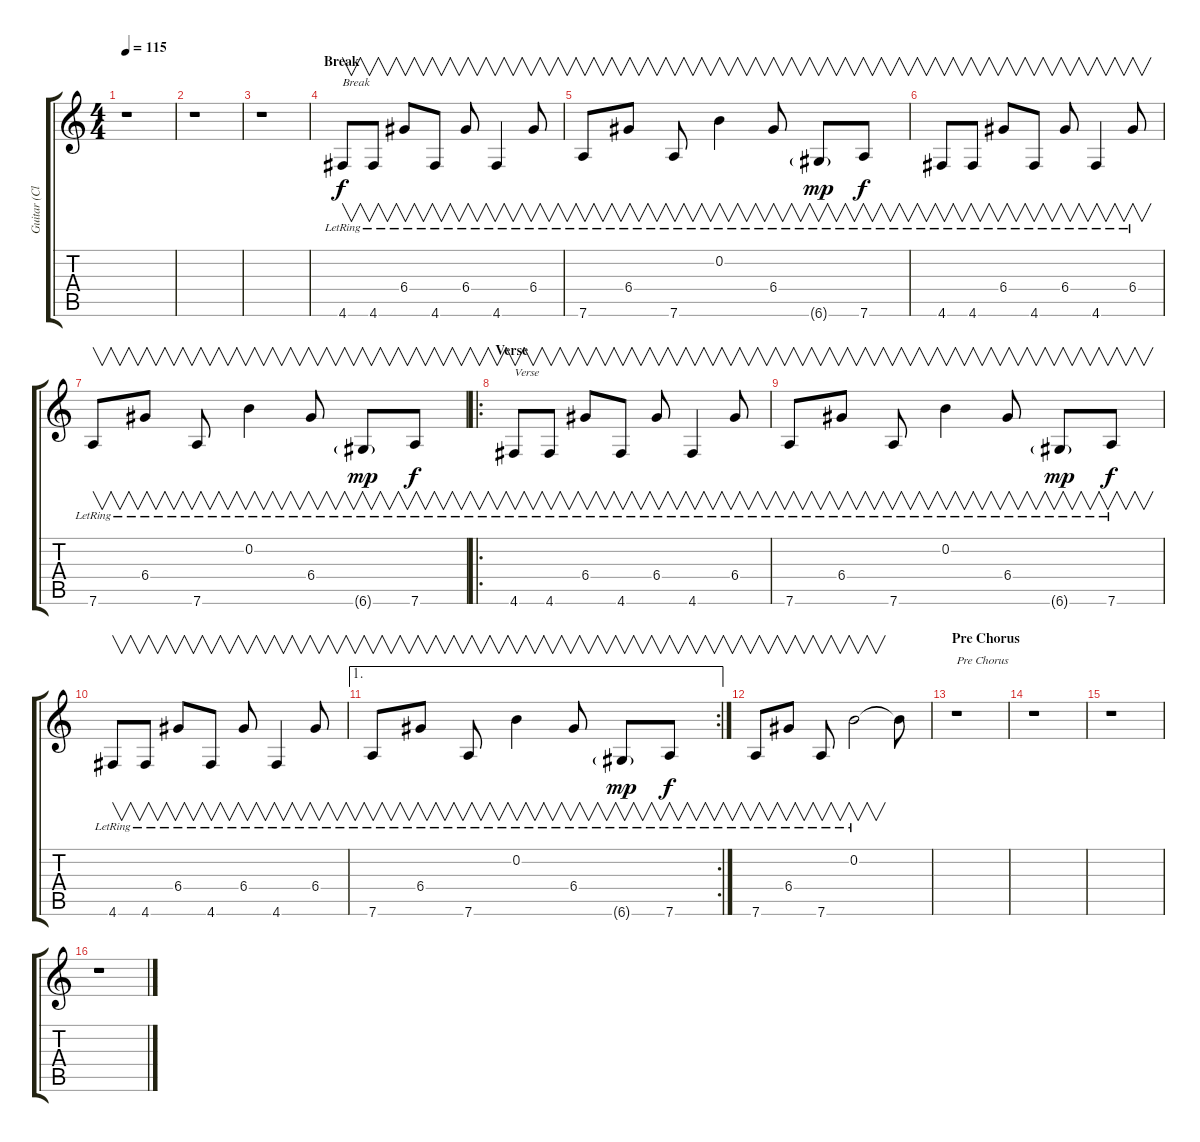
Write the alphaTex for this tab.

\track ("Guitar (Clean)" "Guitar (Cl") {instrument electricguitarclean}
\staff {score tabs}
\tuning (E4 B3 G3 D3 A2 D2) {hide}
\ts (4 4)
\tempo 115
\clef g2
\ks c
r.1{dy f} |
r.1 |
r.1 |
\section ("" "Break")
4.6{lr}.8{v txt "Break"} 4.6{lr}.8{v} 6.4{lr}.8{v} 4.6{lr}.8{v} 6.4{lr}.8{v} 4.6{lr}.4{v} 6.4{lr}.8{v} |
7.6{lr}.8{v} 6.4{lr}.8{v} 7.6{lr}.8{v} 0.2{lr}.4{v} 6.4{lr}.8{v} 6.6{g lr}.8{v dy mp} 7.6{lr}.8{v dy f} |
4.6{lr}.8{v} 4.6{lr}.8{v} 6.4{lr}.8{v} 4.6{lr}.8{v} 6.4{lr}.8{v} 4.6{lr}.4{v} 6.4{lr}.8{v} |
7.6{lr}.8{v} 6.4{lr}.8{v} 7.6{lr}.8{v} 0.2{lr}.4{v} 6.4{lr}.8{v} 6.6{g lr}.8{v dy mp} 7.6{lr}.8{v dy f} |
\ro
\section ("" "Verse")
4.6{lr}.8{v txt "Verse"} 4.6{lr}.8{v} 6.4{lr}.8{v} 4.6{lr}.8{v} 6.4{lr}.8{v} 4.6{lr}.4{v} 6.4{lr}.8{v} |
7.6{lr}.8{v} 6.4{lr}.8{v} 7.6{lr}.8{v} 0.2{lr}.4{v} 6.4{lr}.8{v} 6.6{g lr}.8{v dy mp} 7.6{lr}.8{v dy f} |
4.6{lr}.8{v} 4.6{lr}.8{v} 6.4{lr}.8{v} 4.6{lr}.8{v} 6.4{lr}.8{v} 4.6{lr}.4{v} 6.4{lr}.8{v} |
\ae 1
\rc 2
7.6{lr}.8{v} 6.4{lr}.8{v} 7.6{lr}.8{v} 0.2{lr}.4{v} 6.4{lr}.8{v} 6.6{g lr}.8{v dy mp} 7.6{lr}.8{v dy f} |
7.6{lr}.8{v} 6.4{lr}.8{v} 7.6{lr}.8{v} 0.2{lr}.2{v} 0.2{t}.8 |
\section ("" "Pre Chorus")
r.1{txt "Pre Chorus"} |
r.1 |
r.1 |
r.1
